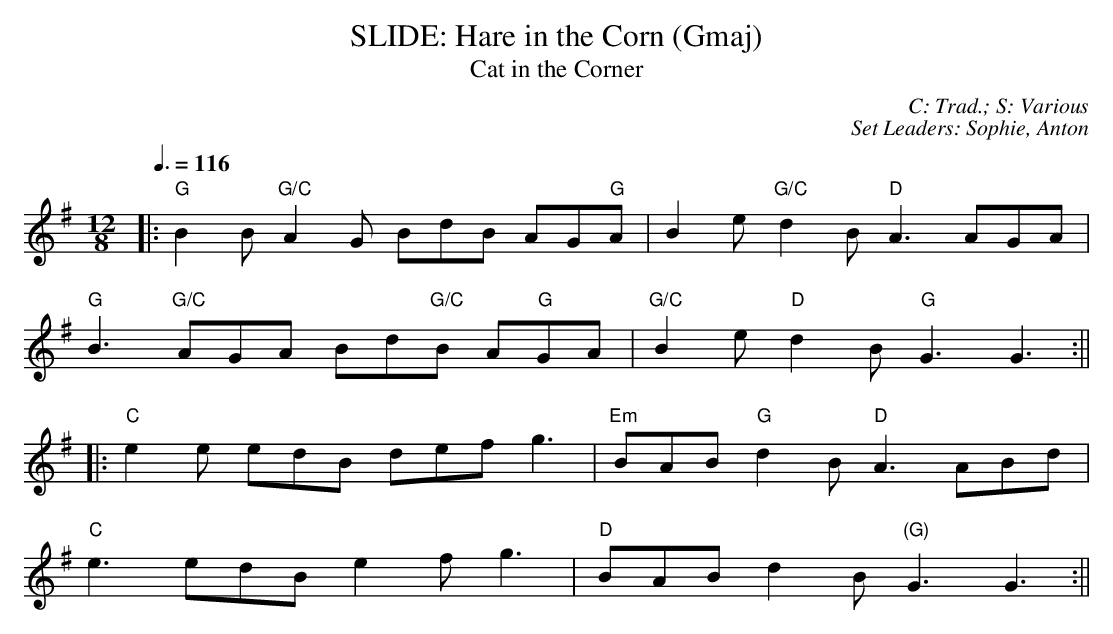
X:1
T: SLIDE: Hare in the Corn (Gmaj)
T: Cat in the Corner
C: C: Trad.; S: Various
C: Set Leaders: Sophie, Anton
M: 12/8
L: 1/8
Q: 3/8=116
K: Gmaj
|:"G"B2B "G/C"A2G BdB AG"G"A|B2e "G/C"d2B "D"A3 AGA|
"G"B3 "G/C"AGA Bd"G/C"B A"G"GA|"G/C"B2e "D"d2B "G"G3 G3:||
|:"C"e2e edB def g3|"Em"BAB "G"d2B "D"A3 ABd|
"C"e3 edB e2f g3|"D"BAB d2B "(G)"G3 G3:||
